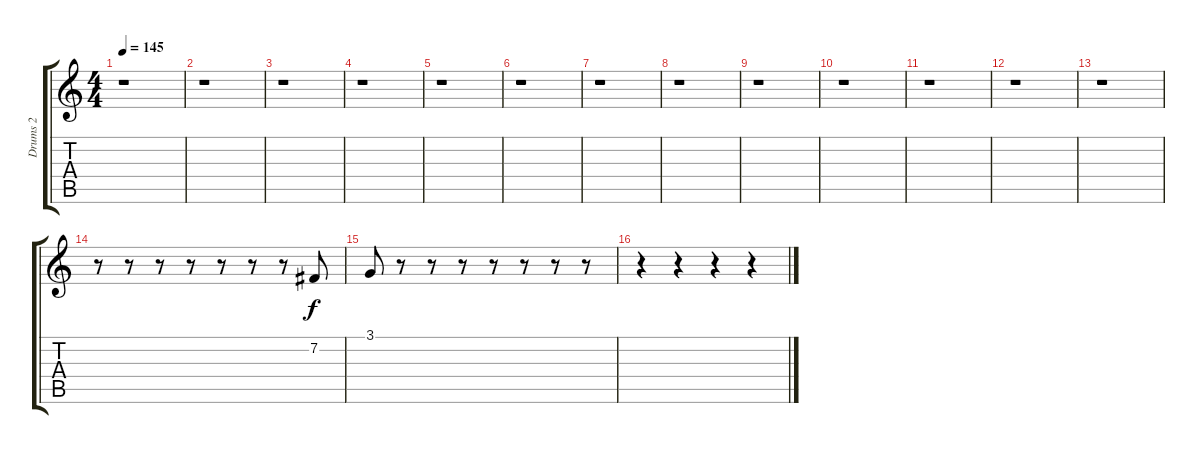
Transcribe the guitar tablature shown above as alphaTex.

\track ("Drums 2" "Drums 2") {instrument taikodrum}
\staff {score tabs}
\tuning (E4 B3 G3 D3 A2 E2) {hide}
\ts (4 4)
\tempo 145
\clef g2
\ks c
r.1{dy f} |
r.1 |
r.1 |
r.1 |
r.1 |
r.1 |
r.1 |
r.1 |
r.1 |
r.1 |
r.1 |
r.1 |
r.1 |
r.8 r.8 r.8 r.8 r.8 r.8 r.8 7.2.8 |
3.1.8 r.8 r.8 r.8 r.8 r.8 r.8 r.8 |
r.4 r.4 r.4 r.4
